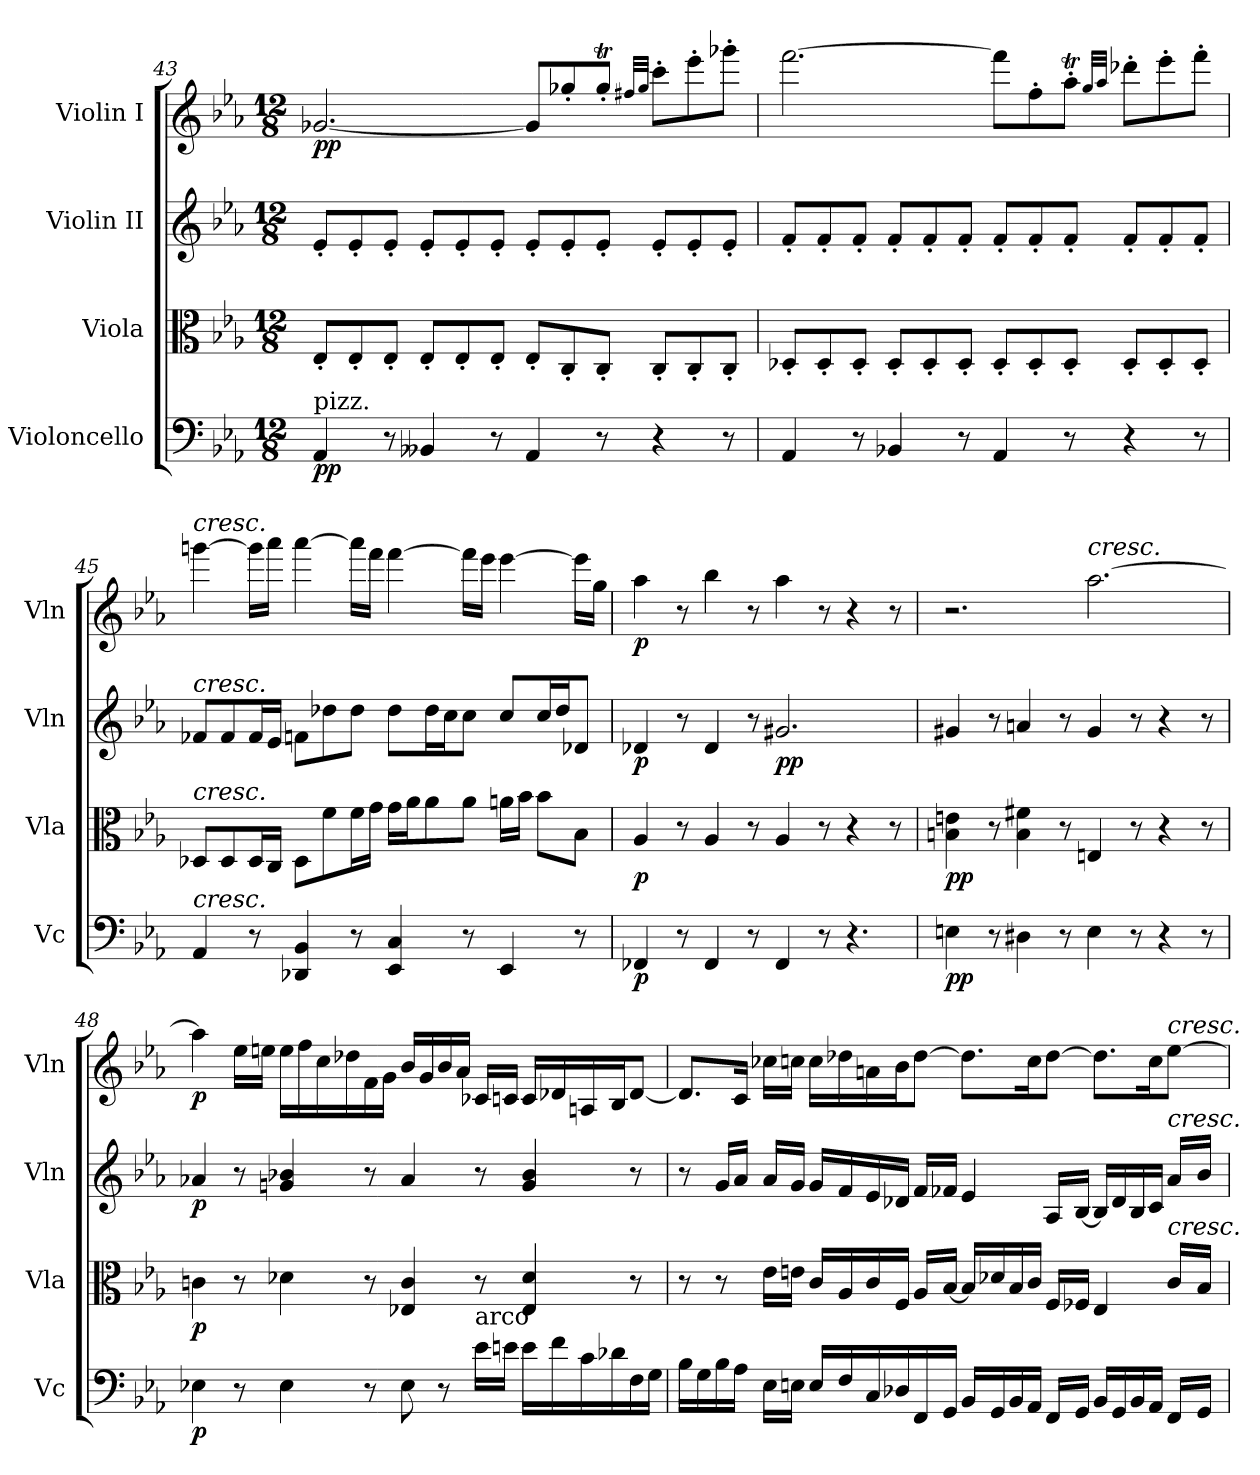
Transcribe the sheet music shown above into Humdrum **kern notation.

**kern	**dynam	**kern	**dynam	**kern	**dynam	**kern	**dynam
*part4	*part4	*part3	*part3	*part2	*part2	*part1	*part1
*staff4	*staff4	*staff3	*staff3	*staff2	*staff2	*staff1	*staff1
*I"Violoncello	*	*I"Viola	*	*I"Violin II	*	*I"Violin I	*
*I'Vc	*	*I'Vla	*	*I'Vln	*	*I'Vln	*
!!LO:LB:g=z
*clefF4	*	*clefC3	*	*clefG2	*	*clefG2	*
*k[b-e-a-]	*	*k[b-e-a-]	*	*k[b-e-a-]	*	*k[b-e-a-]	*
*M12/8	*	*M12/8	*	*M12/8	*	*M12/8	*
=43	=43	=43	=43	=43	=43	=43	=43
!LO:TX:a:t=pizz.	!	!	!	!	!	!	!
!	!LO:DY:b	!	!	!	!	!	!LO:DY:b
4AA-/	pp	8E-'/L	.	8e-'/L	.	[2.g-X/	pp
.	.	8E-'/	.	8e-'/	.	.	.
8r	.	8E-'/J	.	8e-'/J	.	.	.
4BB--X/	.	8E-'/L	.	8e-'/L	.	.	.
.	.	8E-'/	.	8e-'/	.	.	.
8r	.	8E-'/J	.	8e-'/J	.	.	.
4AA-/	.	8E-'/L	.	8e-'/L	.	8g-/L]	.
.	.	8C'/	.	8e-'/	.	8gg-X'/	.
8r	.	8C'/J	.	8e-'/J	.	8gg-T'/J	.
.	.	.	.	.	.	32qff#X/LLL	.
.	.	.	.	.	.	32qgg-/JJJ	.
4r	.	8C'/L	.	8e-'/L	.	8ccc'\L	.
.	.	8C'/	.	8e-'/	.	8eee-'\	.
8r	.	8C'/J	.	8e-'/J	.	8ggg-X'\J	.
=44	=44	=44	=44	=44	=44	=44	=44
4AA-/	.	8D-X'/L	.	8f'/L	.	[2.fff\	.
.	.	8D-'/	.	8f'/	.	.	.
8r	.	8D-'/J	.	8f'/J	.	.	.
4BB-X/	.	8D-'/L	.	8f'/L	.	.	.
.	.	8D-'/	.	8f'/	.	.	.
8r	.	8D-'/J	.	8f'/J	.	.	.
4AA-/	.	8D-'/L	.	8f'/L	.	8fff\L]	.
.	.	8D-'/	.	8f'/	.	8ff'\	.
8r	.	8D-'/J	.	8f'/J	.	8aa-T'\J	.
.	.	.	.	.	.	32qgg/LLL	.
.	.	.	.	.	.	32qaa-/JJJ	.
4r	.	8D-'/L	.	8f'/L	.	8ddd-X'\L	.
.	.	8D-'/	.	8f'/	.	8eee-'\	.
8r	.	8D-'/J	.	8f'/J	.	8fff'\J	.
!!LO:PB:g=z
=45	=45	=45	=45	=45	=45	=45	=45
!	!	!	!	!	!	!LO:TX:a:i:t=cresc.	!
!	!	!	!	!LO:TX:a:i:t=cresc.	!	!	!
!	!	!LO:TX:a:i:t=cresc.	!	!	!	!	!
!LO:TX:a:i:t=cresc.	!	!	!	!	!	!	!
4AA-/	.	8D-X/L	.	8f-X/L	.	[4gggn\	.
.	.	8D-/	.	8f-/	.	.	.
8r	.	16D-/L	.	16f-/L	.	16ggg\LL]	.
.	.	16C/JJ	.	16e-/JJ	.	16aaa-\JJ	.
4DD-X/ 4BB-/	.	8D-\L	.	8fn\L	.	[4aaa-\	.
.	.	8f\	.	8dd-X\	.	.	.
8r	.	16f\L	.	8dd-\J	.	16aaa-\LL]	.
.	.	16g\JJ	.	.	.	16fff\JJ	.
4EE-/ 4C/	.	16g\LL	.	8dd-\L	.	[4fff\	.
.	.	16a-\J	.	.	.	.	.
.	.	8a-\	.	16dd-\L	.	.	.
.	.	.	.	16cc\J	.	.	.
8r	.	8a-\J	.	8cc\J	.	16fff\LL]	.
.	.	.	.	.	.	16eee-\JJ	.
4EE-/	.	16an\LL	.	8cc/L	.	[4eee-\	.
.	.	16b-\JJ	.	.	.	.	.
.	.	8b-\L	.	16cc/L	.	.	.
.	.	.	.	16dd-/J	.	.	.
8r	.	8B-\J	.	8d-X/J	.	16eee-\LL]	.
.	.	.	.	.	.	16gg\JJ	.
=46	=46	=46	=46	=46	=46	=46	=46
!	!LO:DY:b	!	!LO:DY:b	!	!LO:DY:b	!	!LO:DY:b
4FF-X/	p	4A-/	p	4d-X/	p	4aa-\	p
8r	.	8r	.	8r	.	8r	.
4FF-/	.	4A-/	.	4d-/	.	4bb-\	.
8r	.	8r	.	8r	.	8r	.
!	!	!	!	!	!LO:DY:b	!	!
4FF-/	.	4A-/	.	2.g#X/	pp	4aa-\	.
8r	.	8r	.	.	.	8r	.
4.r	.	4r	.	.	.	4r	.
.	.	8r	.	.	.	8r	.
!!LO:LB:g=z
=47	=47	=47	=47	=47	=47	=47	=47
!	!LO:DY:b	!	!LO:DY:b	!	!	!	!
4En\	pp	4Bn\ 4en\	pp	4g#X/	.	2.r	.
8r	.	8r	.	8r	.	.	.
4D#X\	.	4B\ 4f#X\	.	4an/	.	.	.
8r	.	8r	.	8r	.	.	.
!	!	!	!	!	!	!LO:TX:a:i:t=cresc.	!
4E\	.	4En/	.	4g#/	.	[2.aa-\	.
8r	.	8r	.	8r	.	.	.
4r	.	4r	.	4r	.	.	.
8r	.	8r	.	8r	.	.	.
=48	=48	=48	=48	=48	=48	=48	=48
!	!LO:DY:b	!	!LO:DY:b	!	!LO:DY:b	!	!LO:DY:b
4E-X\	p	4cn\	p	4a-X/	p	4aa-\]	p
8r	.	8r	.	8r	.	16ee-\LL	.
.	.	.	.	.	.	16een\JJ	.
4E-\	.	4d-X\	.	4gn/ 4b-X/	.	16ee\LL	.
.	.	.	.	.	.	16ff\	.
.	.	.	.	.	.	16cc\	.
.	.	.	.	.	.	16dd-X\	.
8r	.	8r	.	8r	.	16f\	.
.	.	.	.	.	.	16g\JJ	.
8E-\	.	4E-X/ 4c/	.	4a-/	.	16b-/LL	.
.	.	.	.	.	.	16g/	.
8r	.	.	.	.	.	16b-/	.
.	.	.	.	.	.	16a-/JJ	.
!LO:TX:a:t=arco	!	!	!	!	!	!	!
16e-\LL	.	8r	.	8r	.	16c-X/LL	.
16en\JJ	.	.	.	.	.	16cn/JJ	.
16e\LL	.	4E-/ 4d-/	.	4g/ 4b-/	.	16c/LL	.
16f\	.	.	.	.	.	16d-X/	.
16c\	.	.	.	.	.	16An/	.
16d-X\	.	.	.	.	.	16B-/J	.
16F\	.	8r	.	8r	.	[8d-/J	.
16G\JJ	.	.	.	.	.	.	.
!!LO:LB:g=z
=49	=49	=49	=49	=49	=49	=49	=49
16B-\LL	.	8r	.	8r	.	8.d-/L]	.
16G\	.	.	.	.	.	.	.
16B-\	.	8r	.	16g/LL	.	.	.
16A-\JJ	.	.	.	16a-/JJ	.	16c/Jk	.
16E-\LL	.	16e-\LL	.	16a-/LL	.	16cc-X\LL	.
16En\JJ	.	16en\JJ	.	16g/JJ	.	16ccn\JJ	.
16E/LL	.	16c/LL	.	16g/LL	.	16cc\LL	.
16F/	.	16A-/	.	16f/	.	16dd-X\	.
16C/	.	16c/	.	16e-/	.	16an\	.
16D-X/	.	16F/JJ	.	16d-X/JJ	.	16b-\J	.
16FF/	.	16A-/LL	.	16f/LL	.	[8dd-\J	.
16GG/JJ	.	[16B-/JJ	.	16f-X/JJ	.	.	.
16BB-/LL	.	16B-/LL]	.	4e-/	.	8.dd-\L]	.
16GG/	.	16d-X/	.	.	.	.	.
16BB-/	.	16B-/	.	.	.	.	.
16AA-/JJ	.	16c/JJ	.	.	.	16cc\K	.
16FF/LL	.	16F/LL	.	16A-/LL	.	[8dd-\J	.
16GG/JJ	.	16F-X/JJ	.	[16B-/JJ	.	.	.
16BB-/LL	.	4E-/	.	16B-/LL]	.	8.dd-\L]	.
16GG/	.	.	.	16d-/	.	.	.
16BB-/	.	.	.	16B-/	.	.	.
16AA-/JJ	.	.	.	16c/JJ	.	16cc\K	.
!	!	!	!	!	!	!LO:TX:a:i:t=cresc.	!
!	!	!	!	!LO:TX:a:i:t=cresc.	!	!	!
!	!	!LO:TX:a:i:t=cresc.	!	!	!	!	!
16FF/LL	.	16c/LL	.	16a-/LL	.	[8ee-\J	.
16GG/JJ	.	16B-/JJ	.	16b-/JJ	.	.	.
=	=	=	=	=	=	=	=
*-	*-	*-	*-	*-	*-	*-	*-
